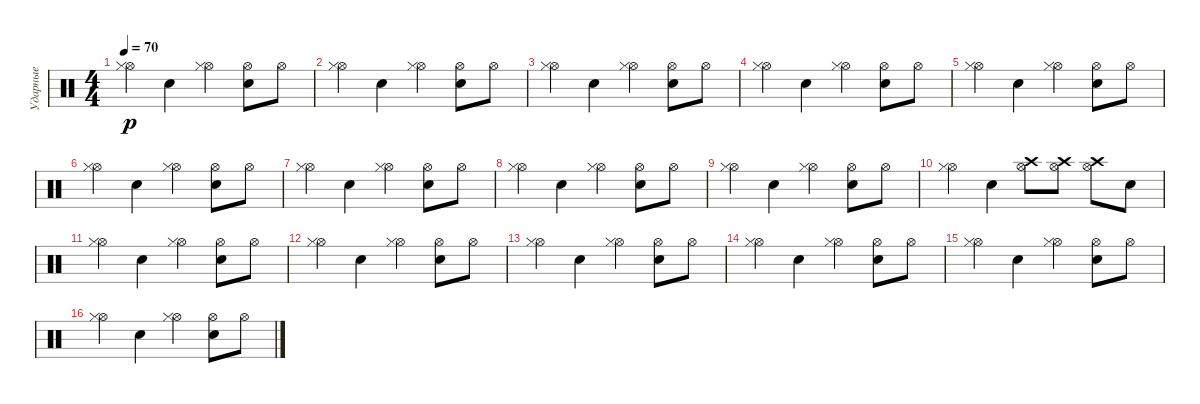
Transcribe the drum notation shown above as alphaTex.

\track ("Ударные" "Ударные") {instrument percussion}
\staff {score}
\articulation defaults
\ts (4 4)
\tempo 70
\clef neutral
\ks c
("Hi-Hat (open)" "Hi-Hat (closed)").4{dy p} "Electric Snare (hit)".4 ("Hi-Hat (open)" "Hi-Hat (closed)").4 ("Hi-Hat (open)" "Electric Snare (hit)").8 "Hi-Hat (open)".8 |
("Hi-Hat (open)" "Hi-Hat (closed)").4 "Electric Snare (hit)".4 ("Hi-Hat (open)" "Hi-Hat (closed)").4 ("Hi-Hat (open)" "Electric Snare (hit)").8 "Hi-Hat (open)".8 |
("Hi-Hat (open)" "Hi-Hat (closed)").4 "Electric Snare (hit)".4 ("Hi-Hat (open)" "Hi-Hat (closed)").4 ("Hi-Hat (open)" "Electric Snare (hit)").8 "Hi-Hat (open)".8 |
("Hi-Hat (open)" "Hi-Hat (closed)").4 "Electric Snare (hit)".4 ("Hi-Hat (open)" "Hi-Hat (closed)").4 ("Hi-Hat (open)" "Electric Snare (hit)").8 "Hi-Hat (open)".8 |
("Hi-Hat (open)" "Hi-Hat (closed)").4 "Electric Snare (hit)".4 ("Hi-Hat (open)" "Hi-Hat (closed)").4 ("Hi-Hat (open)" "Electric Snare (hit)").8 "Hi-Hat (open)".8 |
("Hi-Hat (open)" "Hi-Hat (closed)").4 "Electric Snare (hit)".4 ("Hi-Hat (open)" "Hi-Hat (closed)").4 ("Hi-Hat (open)" "Electric Snare (hit)").8 "Hi-Hat (open)".8 |
("Hi-Hat (open)" "Hi-Hat (closed)").4 "Electric Snare (hit)".4 ("Hi-Hat (open)" "Hi-Hat (closed)").4 ("Hi-Hat (open)" "Electric Snare (hit)").8 "Hi-Hat (open)".8 |
("Hi-Hat (open)" "Hi-Hat (closed)").4 "Electric Snare (hit)".4 ("Hi-Hat (open)" "Hi-Hat (closed)").4 ("Hi-Hat (open)" "Electric Snare (hit)").8 "Hi-Hat (open)".8 |
("Hi-Hat (open)" "Hi-Hat (closed)").4 "Electric Snare (hit)".4 ("Hi-Hat (open)" "Hi-Hat (closed)").4 ("Hi-Hat (open)" "Electric Snare (hit)").8 "Hi-Hat (open)".8 |
("Hi-Hat (open)" "Hi-Hat (closed)").4 "Electric Snare (hit)".4 ("Hi-Hat (open)" "Crash high (hit)").8 ("Hi-Hat (open)" "Crash high (hit)").8 ("Hi-Hat (open)" "Crash high (hit)").8 "Electric Snare (hit)".8 |
("Hi-Hat (open)" "Hi-Hat (closed)").4 "Electric Snare (hit)".4 ("Hi-Hat (open)" "Hi-Hat (closed)").4 ("Hi-Hat (open)" "Electric Snare (hit)").8 "Hi-Hat (open)".8 |
("Hi-Hat (open)" "Hi-Hat (closed)").4 "Electric Snare (hit)".4 ("Hi-Hat (open)" "Hi-Hat (closed)").4 ("Hi-Hat (open)" "Electric Snare (hit)").8 "Hi-Hat (open)".8 |
("Hi-Hat (open)" "Hi-Hat (closed)").4 "Electric Snare (hit)".4 ("Hi-Hat (open)" "Hi-Hat (closed)").4 ("Hi-Hat (open)" "Electric Snare (hit)").8 "Hi-Hat (open)".8 |
("Hi-Hat (open)" "Hi-Hat (closed)").4 "Electric Snare (hit)".4 ("Hi-Hat (open)" "Hi-Hat (closed)").4 ("Hi-Hat (open)" "Electric Snare (hit)").8 "Hi-Hat (open)".8 |
("Hi-Hat (open)" "Hi-Hat (closed)").4 "Electric Snare (hit)".4 ("Hi-Hat (open)" "Hi-Hat (closed)").4 ("Hi-Hat (open)" "Electric Snare (hit)").8 "Hi-Hat (open)".8 |
("Hi-Hat (open)" "Hi-Hat (closed)").4 "Electric Snare (hit)".4 ("Hi-Hat (open)" "Hi-Hat (closed)").4 ("Hi-Hat (open)" "Electric Snare (hit)").8 "Hi-Hat (open)".8
